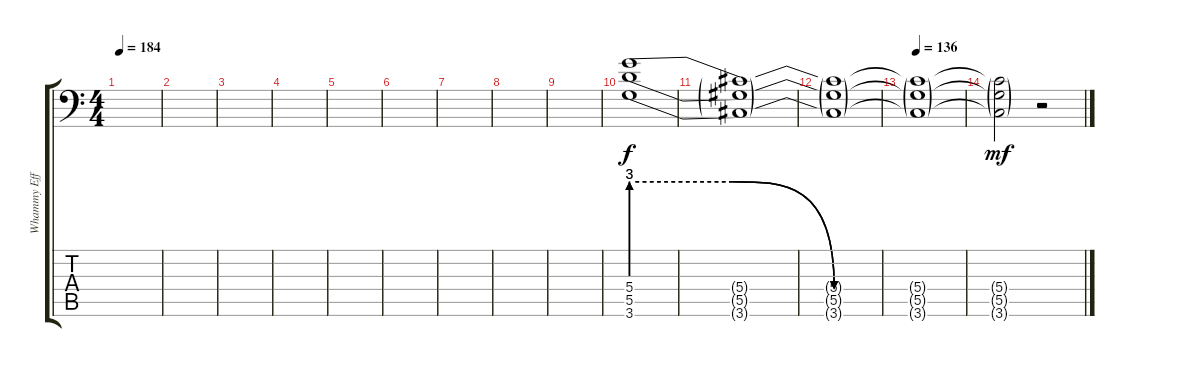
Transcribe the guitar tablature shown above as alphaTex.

\track ("Whammy Effect" "Whammy Eff") {instrument distortionguitar}
\staff {score tabs}
\tuning (Bb3 F3 Db3 Ab2 Eb2 Bb1) {hide}
\ts (4 4)
\tempo 184
\clef f4
\ks c
|
|
|
|
|
|
|
|
|
(5.4{be (custom 0 12 15 12 30 0 60 0)} 5.5{be (custom 0 12 15 12 30 0 60 0)} 3.6{be (custom 0 12 15 12 30 0 60 0)}).1 |
(5.4{t} 5.5{t} 3.6{t}).1 |
(5.4{t} 5.5{t} 3.6{t}).1 |
\tempo 136
(5.4{t} 5.5{t} 3.6{t}).1 |
(5.4{t} 5.5{t} 3.6{t}).2{dy mf} r.2
